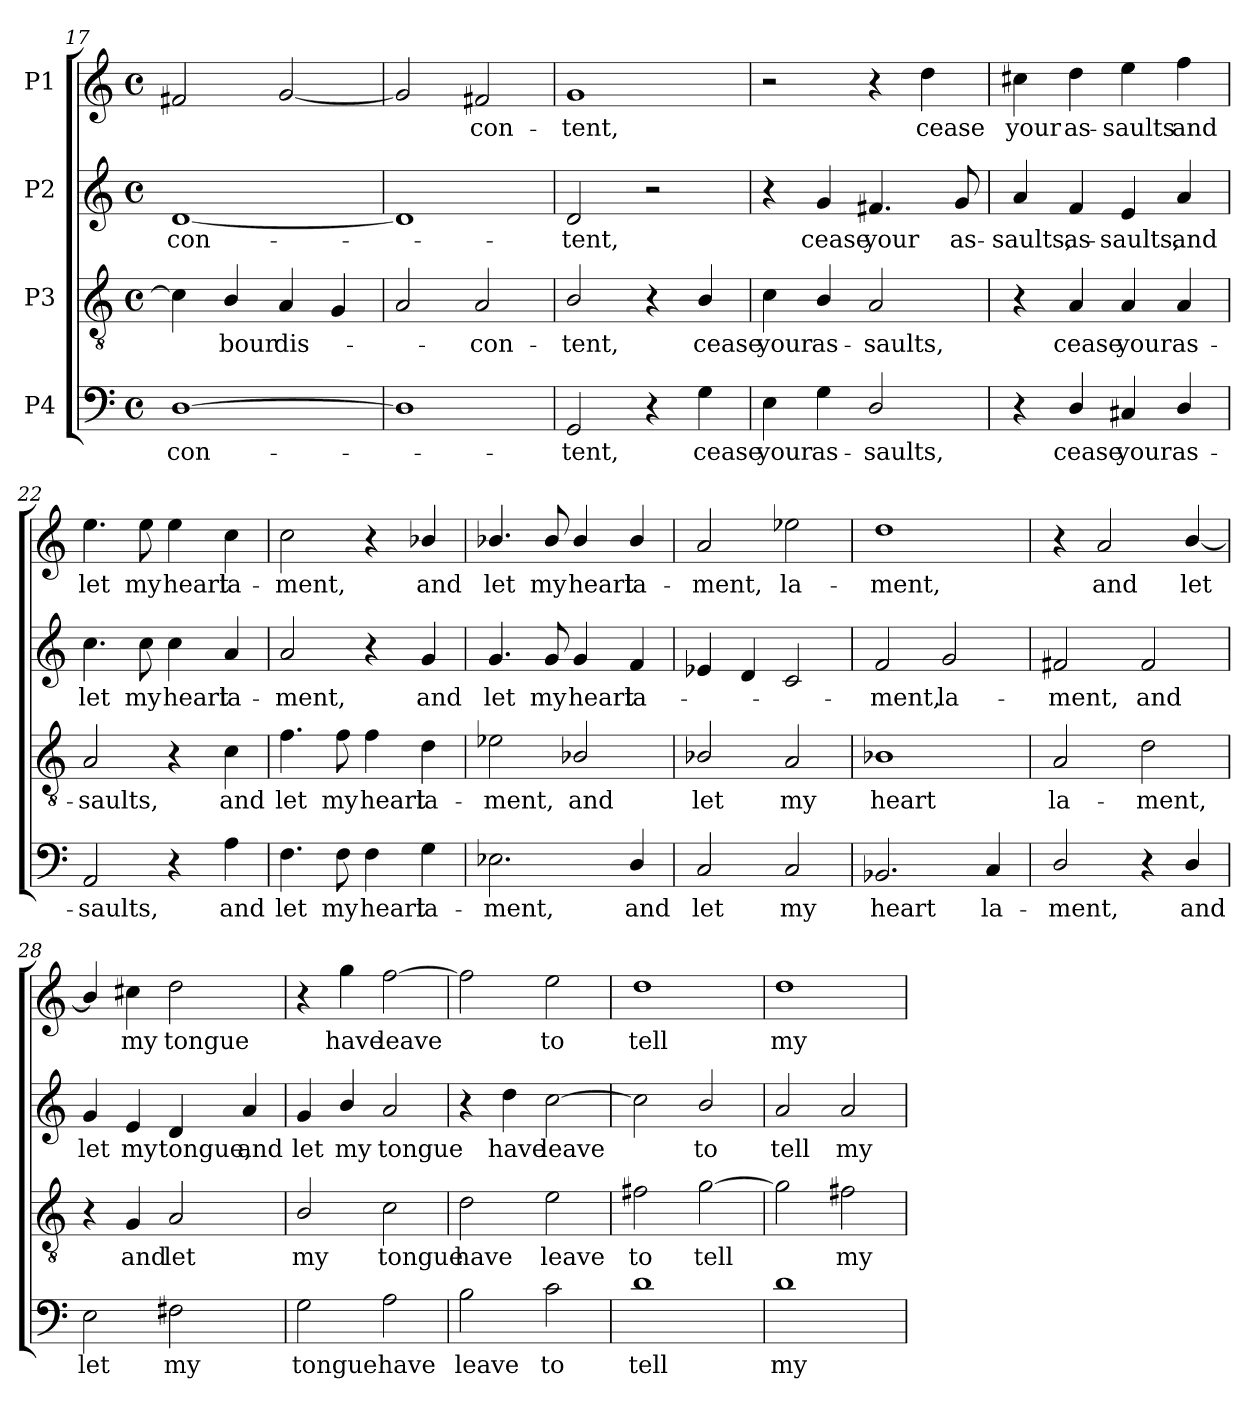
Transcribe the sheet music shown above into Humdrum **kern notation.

**kern	**text	**kern	**text	**kern	**text	**kern	**text
*part4	*part4	*part3	*part3	*part2	*part2	*part1	*part1
*staff4	*staff4	*staff3	*staff3	*staff2	*staff2	*staff1	*staff1
*I"P4	*	*I"P3	*	*I"P2	*	*I"P1	*
*clefF4	*	*clefGv2	*	*clefG2	*	*clefG2	*
*	*	*ITrd7c12	*	*	*	*	*
*k[]	*	*k[]	*	*k[]	*	*k[]	*
*C:	*	*C:	*	*C:	*	*C:	*
*M4/4	*	*M4/4	*	*M4/4	*	*M4/4	*
*met(c)	*	*met(c)	*	*met(c)	*	*met(c)	*
=17	=17	=17	=17	=17	=17	=17	=17
!	!LO:LY:b	!	!	!	!LO:LY:b	!	!
[<1D	-con-	4C\]	.	[<1d	-con-	2f#X/	.
!	!	!	!LO:LY:b	!	!	!	!
.	.	4BB/	-bour	.	.	.	.
!	!	!	!LO:LY:b	!	!	!	!
.	.	4AA/	dis-	.	.	[<2g/	.
.	.	4GG/	.	.	.	.	.
=18	=18	=18	=18	=18	=18	=18	=18
1D]	.	2AA/	.	1d]	.	2g/]	.
!	!	!	!LO:LY:b	!	!	!	!LO:LY:b
.	.	2AA/	-con-	.	.	2f#X/	-con-
=19	=19	=19	=19	=19	=19	=19	=19
!	!LO:LY:b	!	!LO:LY:b	!	!LO:LY:b	!	!LO:LY:b
2GG/	-tent,	2BB/	-tent,	2d/	-tent,	1g	-tent,
4r	.	4r	.	2r	.	.	.
!	!LO:LY:b	!	!LO:LY:b	!	!	!	!
4G\	cease	4BB/	cease	.	.	.	.
=20	=20	=20	=20	=20	=20	=20	=20
!	!LO:LY:b	!	!LO:LY:b	!	!	!	!
4E\	your	4C\	your	4r	.	2r	.
!	!LO:LY:b	!	!LO:LY:b	!	!LO:LY:b	!	!
4G\	as-	4BB/	as-	4g/	cease	.	.
!	!LO:LY:b	!	!LO:LY:b	!	!LO:LY:b	!	!
2D/	-saults,	2AA/	-saults,	4.f#X/	your	4r	.
!	!	!	!	!	!	!	!LO:LY:b
.	.	.	.	.	.	4dd\	cease
!	!	!	!	!	!LO:LY:b	!	!
.	.	.	.	8g/	as-	.	.
=21	=21	=21	=21	=21	=21	=21	=21
!	!	!	!	!	!LO:LY:b	!	!LO:LY:b
4r	.	4r	.	4a/	-saults,	4cc#X\	your
!	!LO:LY:b	!	!LO:LY:b	!	!LO:LY:b	!	!LO:LY:b
4D/	cease	4AA/	cease	4f/	as-	4dd\	as-
!	!LO:LY:b	!	!LO:LY:b	!	!LO:LY:b	!	!LO:LY:b
4C#X/	your	4AA/	your	4e/	-saults,	4ee\	-saults
!	!LO:LY:b	!	!LO:LY:b	!	!LO:LY:b	!	!LO:LY:b
4D/	as-	4AA/	as-	4a/	and	4ff\	and
=22	=22	=22	=22	=22	=22	=22	=22
!	!LO:LY:b	!	!LO:LY:b	!	!LO:LY:b	!	!LO:LY:b
2AA/	-saults,	2AA/	-saults,	4.cc\	let	4.ee\	let
!	!	!	!	!	!LO:LY:b	!	!LO:LY:b
.	.	.	.	8cc\	my	8ee\	my
!	!	!	!	!	!LO:LY:b	!	!LO:LY:b
4r	.	4r	.	4cc\	heart	4ee\	heart
!	!LO:LY:b	!	!LO:LY:b	!	!LO:LY:b	!	!LO:LY:b
4A\	and	4C\	and	4a/	la-	4cc\	la-
!!LO:LB:g=z
=23	=23	=23	=23	=23	=23	=23	=23
!	!LO:LY:b	!	!LO:LY:b	!	!LO:LY:b	!	!LO:LY:b
4.F\	let	4.F\	let	2a/	-ment,	2cc\	-ment,
!	!LO:LY:b	!	!LO:LY:b	!	!	!	!
8F\	my	8F\	my	.	.	.	.
!	!LO:LY:b	!	!LO:LY:b	!	!	!	!
4F\	heart	4F\	heart	4r	.	4r	.
!	!LO:LY:b	!	!LO:LY:b	!	!LO:LY:b	!	!LO:LY:b
4G\	la-	4D\	la-	4g/	and	4b-X/	and
=24	=24	=24	=24	=24	=24	=24	=24
!	!LO:LY:b	!	!LO:LY:b	!	!LO:LY:b	!	!LO:LY:b
2.E-X\	-ment,	2E-X\	-ment,	4.g/	let	4.b-X/	let
!	!	!	!	!	!LO:LY:b	!	!LO:LY:b
.	.	.	.	8g/	my	8b-/	my
!	!	!	!LO:LY:b	!	!LO:LY:b	!	!LO:LY:b
.	.	2BB-X/	and	4g/	heart	4b-/	heart
!	!LO:LY:b	!	!	!	!LO:LY:b	!	!LO:LY:b
4D/	and	.	.	4f/	la-	4b-/	la-
=25	=25	=25	=25	=25	=25	=25	=25
!	!LO:LY:b	!	!LO:LY:b	!	!	!	!LO:LY:b
2C/	let	2BB-X/	let	4e-X/	.	2a/	-ment,
.	.	.	.	4d/	.	.	.
!	!LO:LY:b	!	!LO:LY:b	!	!	!	!LO:LY:b
2C/	my	2AA/	my	2c/	.	2ee-X\	la-
=26	=26	=26	=26	=26	=26	=26	=26
!	!LO:LY:b	!	!LO:LY:b	!	!LO:LY:b	!	!LO:LY:b
2.BB-X/	heart	1BB-X	heart	2f/	-ment,	1dd	-ment,
!	!	!	!	!	!LO:LY:b	!	!
.	.	.	.	2g/	la-	.	.
!	!LO:LY:b	!	!	!	!	!	!
4C/	la-	.	.	.	.	.	.
=27	=27	=27	=27	=27	=27	=27	=27
!	!LO:LY:b	!	!LO:LY:b	!	!LO:LY:b	!	!
2D/	-ment,	2AA/	la-	2f#X/	-ment,	4r	.
!	!	!	!	!	!	!	!LO:LY:b
.	.	.	.	.	.	2a/	and
!	!	!	!LO:LY:b	!	!LO:LY:b	!	!
4r	.	2D\	-ment,	2f#/	and	.	.
!	!LO:LY:b	!	!	!	!	!	!LO:LY:b
4D/	and	.	.	.	.	[<4b/	let
=28	=28	=28	=28	=28	=28	=28	=28
!	!LO:LY:b	!	!	!	!LO:LY:b	!	!
2E\	let	4r	.	4g/	let	4b/]	.
!	!	!	!LO:LY:b	!	!LO:LY:b	!	!LO:LY:b
.	.	4GG/	and	4e/	my	4cc#X\	my
!	!LO:LY:b	!	!LO:LY:b	!	!LO:LY:b	!	!LO:LY:b
2F#X\	my	2AA/	let	4d/	tongue,	2dd\	tongue
!	!	!	!	!	!LO:LY:b	!	!
.	.	.	.	4a/	and	.	.
!!LO:PB:g=z
=29	=29	=29	=29	=29	=29	=29	=29
!	!LO:LY:b	!	!LO:LY:b	!	!LO:LY:b	!	!
2G\	tongue	2BB/	my	4g/	let	4r	.
!	!	!	!	!	!LO:LY:b	!	!LO:LY:b
.	.	.	.	4b/	my	4gg\	have
!	!LO:LY:b	!	!LO:LY:b	!	!LO:LY:b	!	!LO:LY:b
2A\	have	2C\	tongue	2a/	tongue	[>2ff\	leave
=30	=30	=30	=30	=30	=30	=30	=30
!	!LO:LY:b	!	!LO:LY:b	!	!	!	!
2B\	leave	2D\	have	4r	.	2ff\]	.
!	!	!	!	!	!LO:LY:b	!	!
.	.	.	.	4dd\	have	.	.
!	!LO:LY:b	!	!LO:LY:b	!	!LO:LY:b	!	!LO:LY:b
2c\	to	2E\	leave	[>2cc\	leave	2ee\	to
=31	=31	=31	=31	=31	=31	=31	=31
!	!LO:LY:b	!	!LO:LY:b	!	!	!	!LO:LY:b
1d	tell	2F#X\	to	2cc\]	.	1dd	tell
!	!	!	!LO:LY:b	!	!LO:LY:b	!	!
.	.	[>2G\	tell	2b/	to	.	.
=32	=32	=32	=32	=32	=32	=32	=32
!	!LO:LY:b	!	!	!	!LO:LY:b	!	!LO:LY:b
1d	my	2G\]	.	2a/	tell	1dd	my
!	!	!	!LO:LY:b	!	!LO:LY:b	!	!
.	.	2F#X\	my	2a/	my	.	.
=	=	=	=	=	=	=	=
*-	*-	*-	*-	*-	*-	*-	*-
